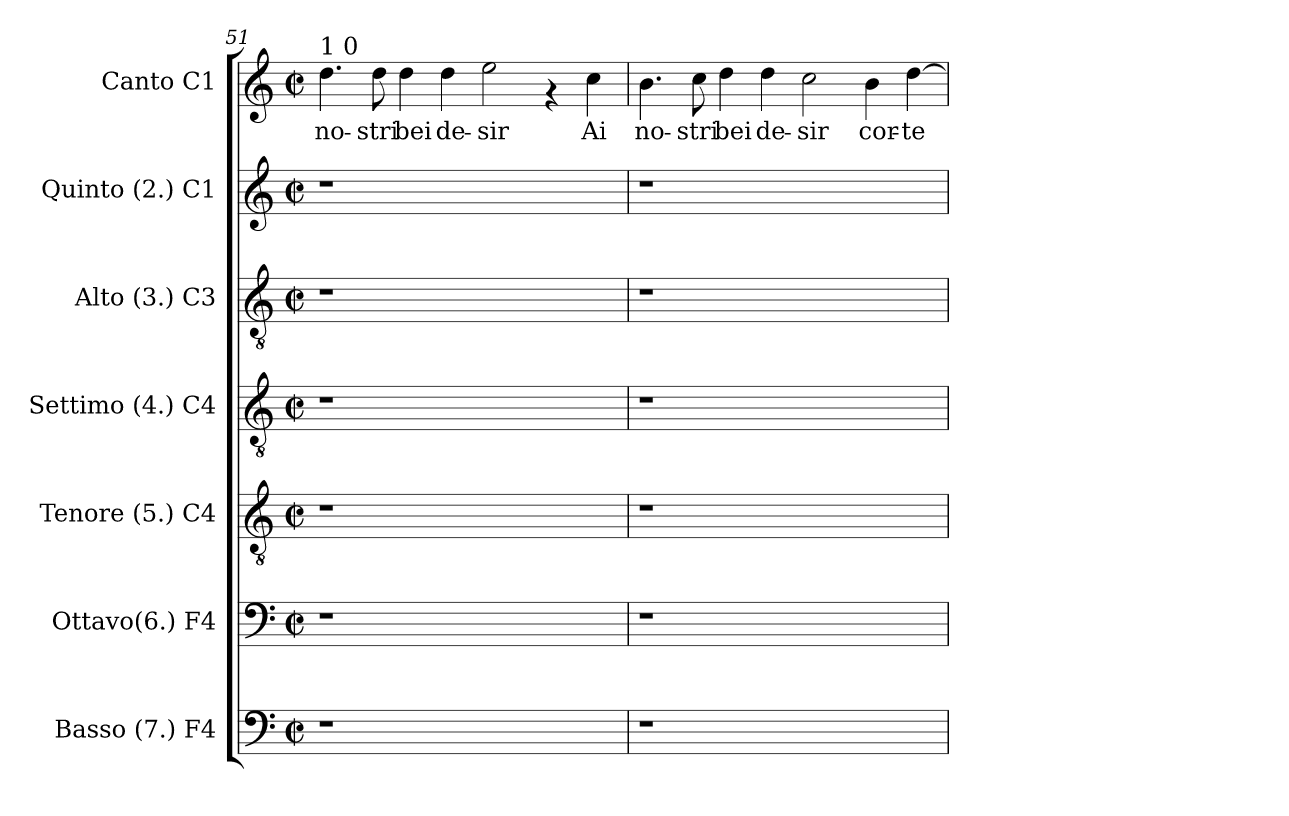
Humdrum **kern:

**kern	**kern	**kern	**kern	**kern	**kern	**kern	**text
*part7	*part6	*part5	*part4	*part3	*part2	*part1	*part1
*staff7	*staff6	*staff5	*staff4	*staff3	*staff2	*staff1	*staff1
*I"Basso (7.)  F4	*I"Ottavo(6.)  F4	*I"Tenore (5.)  C4	*I"Settimo (4.)  C4	*I"Alto (3.)  C3	*I"Quinto (2.)  C1	*I"Canto  C1	*
*	*	*I'T	*	*I'A	*	*I'C	*
!!LO:LB:g=z
*clefF4	*clefF4	*clefGv2	*clefGv2	*clefGv2	*clefG2	*clefG2	*
*k[]	*k[]	*k[]	*k[]	*k[]	*k[]	*k[]	*
*C:	*C:	*C:	*C:	*C:	*C:	*C:	*
*M2/2	*M2/2	*M2/2	*M2/2	*M2/2	*M2/2	*M2/2	*
*met(c|)	*met(c|)	*met(c|)	*met(c|)	*met(c|)	*met(c|)	*met(c|)	*
=51	=51	=51	=51	=51	=51	=51	=51
!	!	!	!	!	!	!LO:TX:a:t=1 0	!
!	!	!	!	!	!	!	!LO:LY:b:cj
1r	1r	1r	1r	1r	1r	4.dd\	no-
!	!	!	!	!	!	!	!LO:LY:b:cj
.	.	.	.	.	.	8dd\	-stri
!	!	!	!	!	!	!	!LO:LY:b:cj
.	.	.	.	.	.	4dd\	bei
!	!	!	!	!	!	!	!LO:LY:b:cj
.	.	.	.	.	.	4dd\	de-
!	!	!	!	!	!	!	!LO:LY:b:cj
1ryy	1ryy	1ryy	1ryy	1ryy	1ryy	2ee\	-sir
.	.	.	.	.	.	4rf	.
!	!	!	!	!	!	!	!LO:LY:b:cj
.	.	.	.	.	.	4cc\	Ai
=52	=52	=52	=52	=52	=52	=52	=52
!	!	!	!	!	!	!	!LO:LY:b:cj
1r	1r	1r	1r	1r	1r	4.b\	no-
!	!	!	!	!	!	!	!LO:LY:b:cj
.	.	.	.	.	.	8cc\	-stri
!	!	!	!	!	!	!	!LO:LY:b:cj
.	.	.	.	.	.	4dd\	bei
!	!	!	!	!	!	!	!LO:LY:b:cj
.	.	.	.	.	.	4dd\	de-
!	!	!	!	!	!	!	!LO:LY:b:cj
1ryy	1ryy	1ryy	1ryy	1ryy	1ryy	2cc\	-sir
!	!	!	!	!	!	!	!LO:LY:b:cj
.	.	.	.	.	.	4b\	cor-
!	!	!	!	!	!	!	!LO:LY:b:cj
.	.	.	.	.	.	[>4dd\	-te-
=	=	=	=	=	=	=	=
*-	*-	*-	*-	*-	*-	*-	*-
